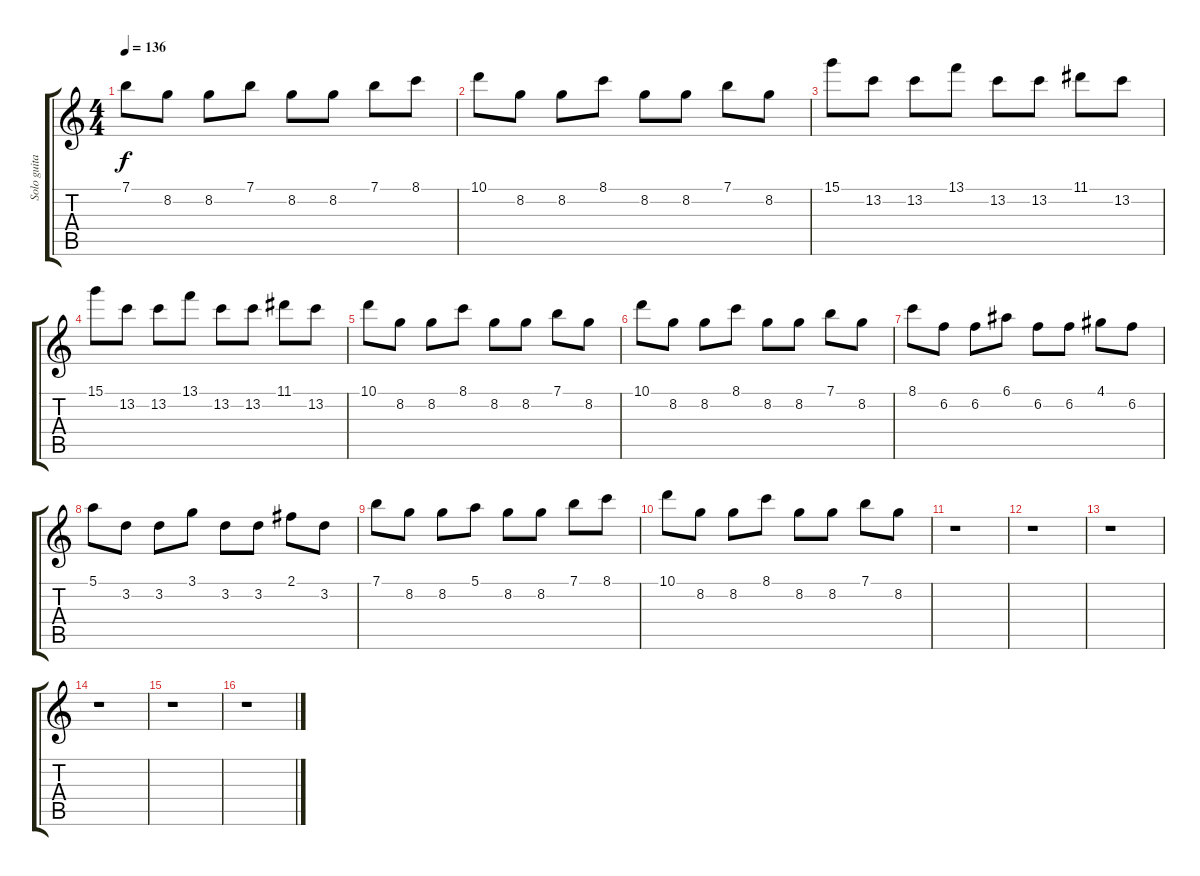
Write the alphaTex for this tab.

\track ("Solo guitar" "Solo guita") {instrument distortionguitar}
\staff {score tabs}
\tuning (E4 B3 G3 D3 A2 E2) {hide}
\ts (4 4)
\tempo 136
\clef g2
\ks c
7.1.8{dy f} 8.2.8 8.2.8 7.1.8 8.2.8 8.2.8 7.1.8 8.1.8 |
10.1.8 8.2.8 8.2.8 8.1.8 8.2.8 8.2.8 7.1.8 8.2.8 |
15.1.8 13.2.8 13.2.8 13.1.8 13.2.8 13.2.8 11.1.8 13.2.8 |
15.1.8 13.2.8 13.2.8 13.1.8 13.2.8 13.2.8 11.1.8 13.2.8 |
10.1.8 8.2.8 8.2.8 8.1.8 8.2.8 8.2.8 7.1.8 8.2.8 |
10.1.8 8.2.8 8.2.8 8.1.8 8.2.8 8.2.8 7.1.8 8.2.8 |
8.1.8 6.2.8 6.2.8 6.1.8 6.2.8 6.2.8 4.1.8 6.2.8 |
5.1.8 3.2.8 3.2.8 3.1.8 3.2.8 3.2.8 2.1.8 3.2.8 |
7.1.8 8.2.8 8.2.8 5.1.8 8.2.8 8.2.8 7.1.8 8.1.8 |
10.1.8 8.2.8 8.2.8 8.1.8 8.2.8 8.2.8 7.1.8 8.2.8 |
r.1 |
r.1 |
r.1 |
r.1 |
r.1 |
r.1
